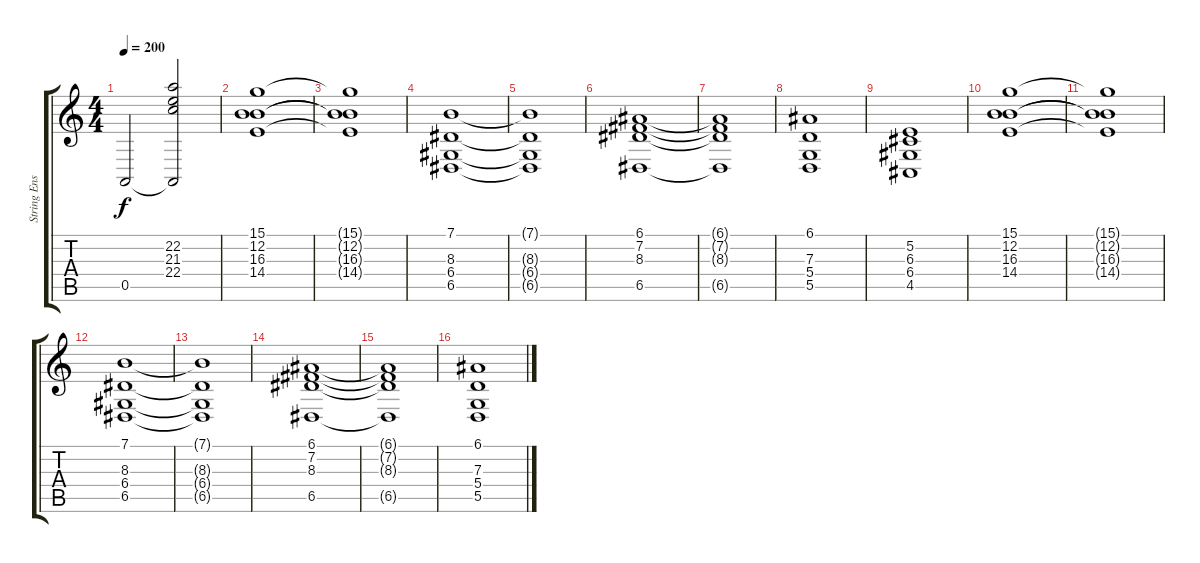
\track ("String Ensemble II" "String Ens") {instrument stringensemble1}
\staff {score tabs}
\tuning (E4 B3 G3 D3 A2 E2) {hide}
\ts (4 4)
\tempo 200
\clef g2
\ks c
0.5.2{dy f} (22.2 21.3 22.4 0.5{t}).2 |
(15.1 12.2 16.3 14.4).1 |
(15.1{t} 12.2{t} 16.3{t} 14.4{t}).1 |
(7.1 8.3 6.4 6.5).1 |
(7.1{t} 8.3{t} 6.4{t} 6.5{t}).1 |
(6.1 7.2 8.3 6.5).1 |
(6.1{t} 7.2{t} 8.3{t} 6.5{t}).1 |
(6.1 7.3 5.4 5.5).1 |
(5.2 6.3 6.4 4.5).1 |
(15.1 12.2 16.3 14.4).1 |
(15.1{t} 12.2{t} 16.3{t} 14.4{t}).1 |
(7.1 8.3 6.4 6.5).1 |
(7.1{t} 8.3{t} 6.4{t} 6.5{t}).1 |
(6.1 7.2 8.3 6.5).1 |
(6.1{t} 7.2{t} 8.3{t} 6.5{t}).1 |
(6.1 7.3 5.4 5.5).1
